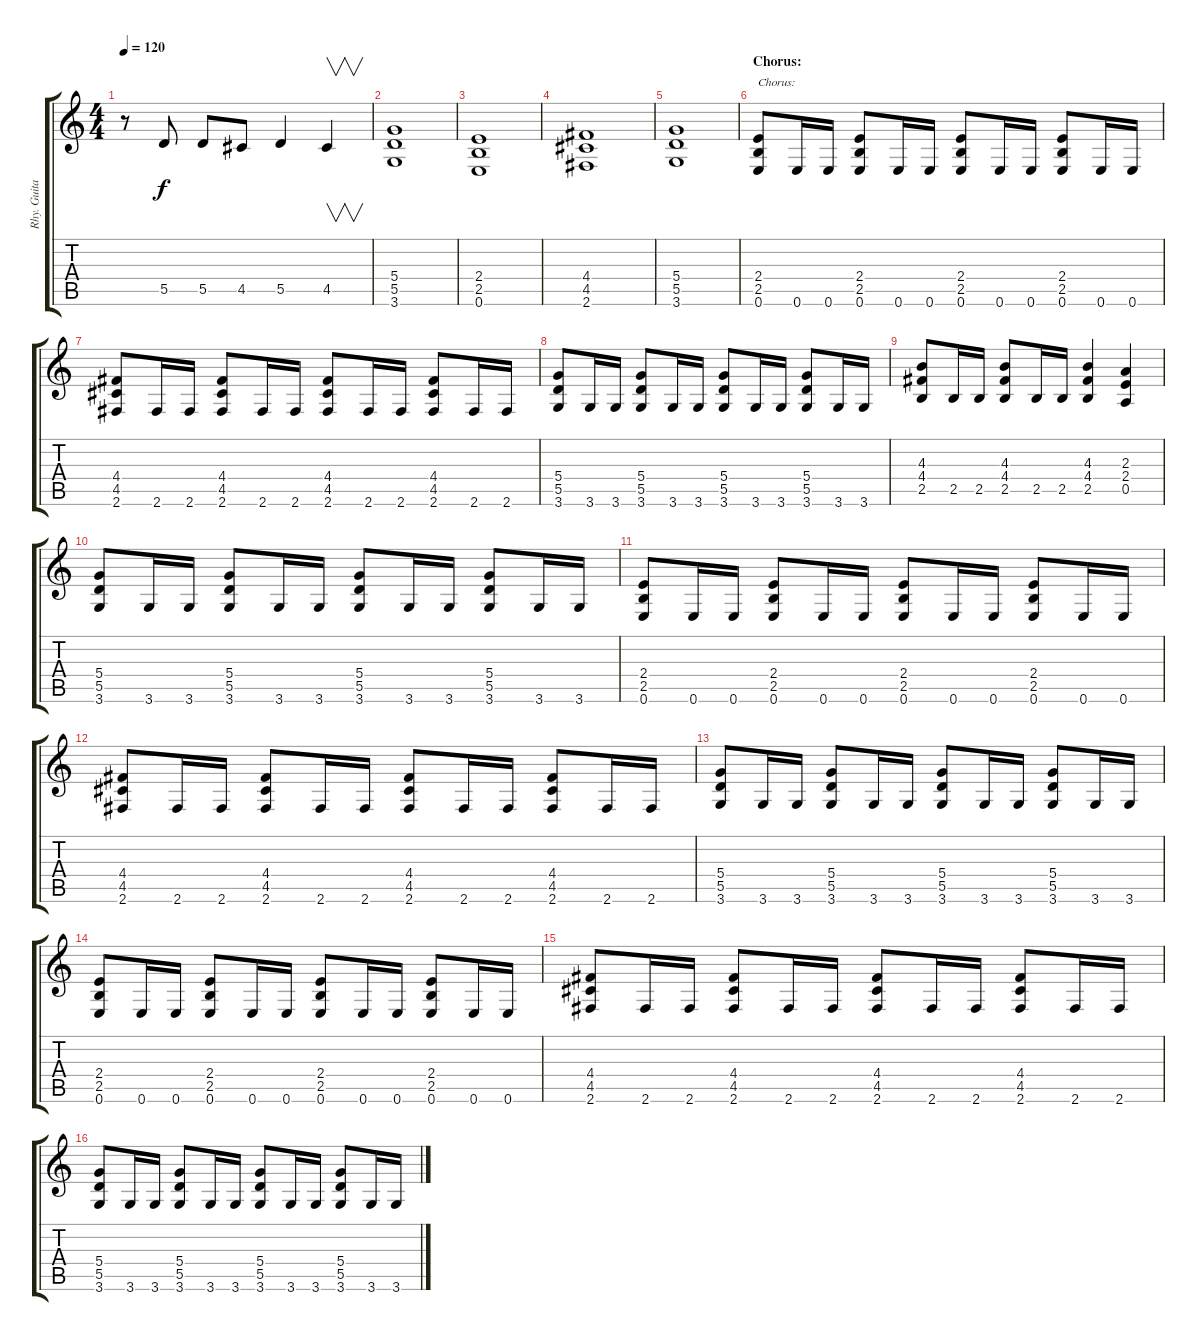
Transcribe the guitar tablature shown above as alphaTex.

\track ("Rhy. Guitar 2" "Rhy. Guita") {instrument distortionguitar}
\staff {score tabs}
\tuning (E4 B3 G3 D3 A2 E2) {hide}
\ts (4 4)
\tempo 120
\clef g2
\ks c
r.8{dy f} 5.5.8 5.5.8 4.5.8 5.5.4 4.5.4{v} |
(5.4 5.5 3.6).1 |
(2.4 2.5 0.6).1 |
(4.4 4.5 2.6).1 |
(5.4 5.5 3.6).1 |
\section ("" "Chorus:")
(2.4 2.5 0.6).8{txt "Chorus:"} 0.6.16 0.6.16 (2.4 2.5 0.6).8 0.6.16 0.6.16 (2.4 2.5 0.6).8 0.6.16 0.6.16 (2.4 2.5 0.6).8 0.6.16 0.6.16 |
(4.4 4.5 2.6).8 2.6.16 2.6.16 (4.4 4.5 2.6).8 2.6.16 2.6.16 (4.4 4.5 2.6).8 2.6.16 2.6.16 (4.4 4.5 2.6).8 2.6.16 2.6.16 |
(5.4 5.5 3.6).8 3.6.16 3.6.16 (5.4 5.5 3.6).8 3.6.16 3.6.16 (5.4 5.5 3.6).8 3.6.16 3.6.16 (5.4 5.5 3.6).8 3.6.16 3.6.16 |
(4.3 4.4 2.5).8 2.5.16 2.5.16 (4.3 4.4 2.5).8 2.5.16 2.5.16 (4.3 4.4 2.5).4 (2.3 2.4 0.5).4 |
(5.4 5.5 3.6).8 3.6.16 3.6.16 (5.4 5.5 3.6).8 3.6.16 3.6.16 (5.4 5.5 3.6).8 3.6.16 3.6.16 (5.4 5.5 3.6).8 3.6.16 3.6.16 |
(2.4 2.5 0.6).8 0.6.16 0.6.16 (2.4 2.5 0.6).8 0.6.16 0.6.16 (2.4 2.5 0.6).8 0.6.16 0.6.16 (2.4 2.5 0.6).8 0.6.16 0.6.16 |
(4.4 4.5 2.6).8 2.6.16 2.6.16 (4.4 4.5 2.6).8 2.6.16 2.6.16 (4.4 4.5 2.6).8 2.6.16 2.6.16 (4.4 4.5 2.6).8 2.6.16 2.6.16 |
(5.4 5.5 3.6).8 3.6.16 3.6.16 (5.4 5.5 3.6).8 3.6.16 3.6.16 (5.4 5.5 3.6).8 3.6.16 3.6.16 (5.4 5.5 3.6).8 3.6.16 3.6.16 |
(2.4 2.5 0.6).8 0.6.16 0.6.16 (2.4 2.5 0.6).8 0.6.16 0.6.16 (2.4 2.5 0.6).8 0.6.16 0.6.16 (2.4 2.5 0.6).8 0.6.16 0.6.16 |
(4.4 4.5 2.6).8 2.6.16 2.6.16 (4.4 4.5 2.6).8 2.6.16 2.6.16 (4.4 4.5 2.6).8 2.6.16 2.6.16 (4.4 4.5 2.6).8 2.6.16 2.6.16 |
(5.4 5.5 3.6).8 3.6.16 3.6.16 (5.4 5.5 3.6).8 3.6.16 3.6.16 (5.4 5.5 3.6).8 3.6.16 3.6.16 (5.4 5.5 3.6).8 3.6.16 3.6.16
